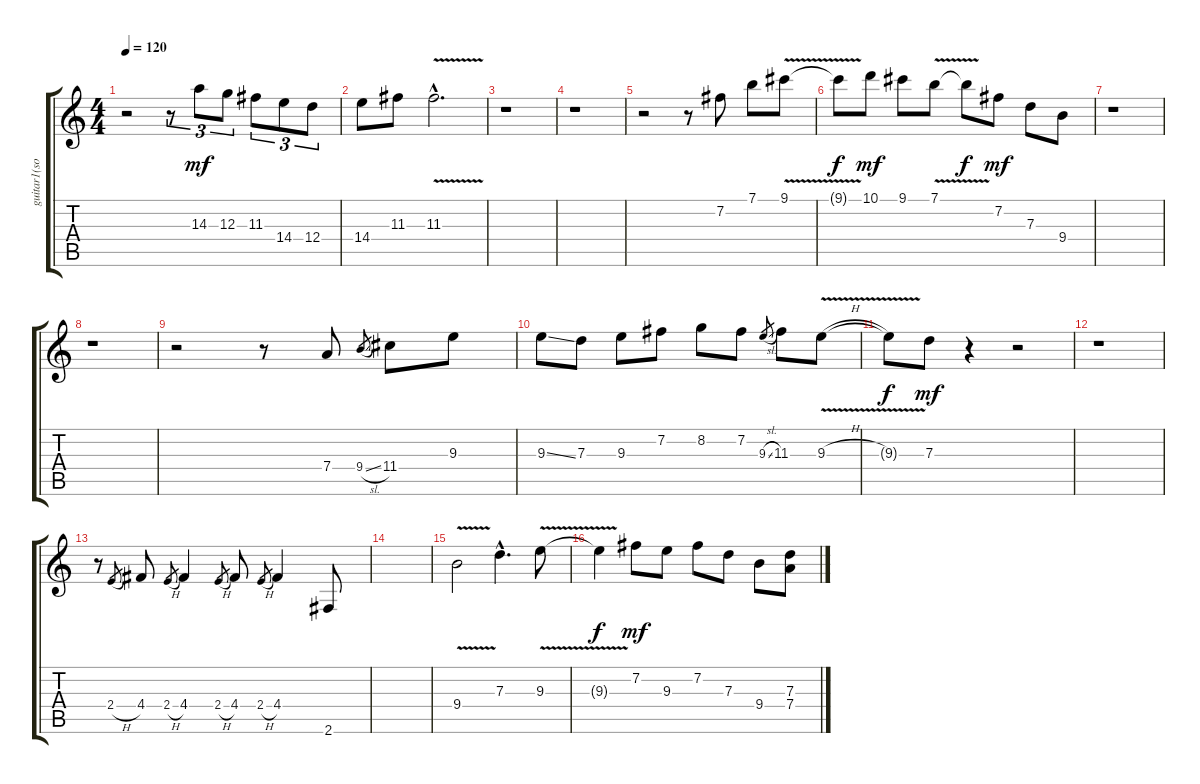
\track ("guitar1(solo)" "guitar1(so") {instrument distortionguitar}
\staff {score tabs}
\tuning (E4 B3 G3 D3 A2 E2) {hide}
\ts (4 4)
\tempo 120
\clef g2
\ks c
r.2{dy mf} r.8{tu (3 2)} 14.3.8{tu (3 2)} 12.3.8{tu (3 2)} 11.3.8{tu (3 2)} 14.4.8{tu (3 2)} 12.4.8{tu (3 2)} |
14.4.8 11.3.8 11.3{v hac}.2{d} |
r.1 |
r.1 |
r.2 r.8 7.2.8 7.1.8 9.1{v}.8 |
9.1{t}.8{dy f} 10.1.8{dy mf} 9.1.8 7.1{v}.8 7.1{t}.8{dy f} 7.2.8{dy mf} 7.3.8 9.4.8 |
r.1 |
r.1 |
r.2 r.8 7.4.8 9.4{sl}.8{gr} 11.4.8 9.3.8 |
9.3{ss}.8 7.3.8 9.3.8 7.2.8 8.2.8 7.2.8 9.3{sl}.8{gr} 11.3.8 9.3{v h}.8 |
9.3{t}.8{dy f} 7.3.8{dy mf} r.4 r.2 |
r.1 |
r.8 2.4{h}.8{gr} 4.4.8 2.4{h}.8{gr} 4.4.4 2.4{h}.8{gr} 4.4.8 2.4{h}.8{gr} 4.4.4 2.6.8 |
|
9.4{v}.2 7.3{hac}.4{d} 9.3{v}.8 |
9.3{t}.4{dy f} 7.2.8{dy mf} 9.3.8 7.2.8 7.3.8 9.4.8 (7.3 7.4).8
